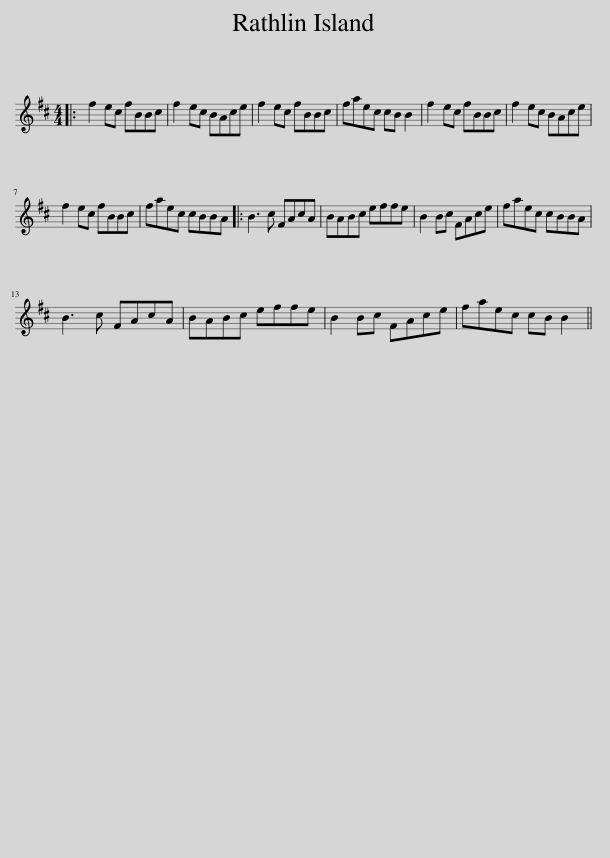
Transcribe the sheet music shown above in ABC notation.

X:1
L:1/8
M:4/4
I:linebreak $
K:Bmin
V:1 treble
V:1
|: f2 ec fBBc | f2 ec BAce | f2 ec fBBc | faec cB B2 | f2 ec fBBc | %5
 f2 ec BAce |$ f2 ec fBBc | faec cBBA |: B3 c FAcA | BABc effe | %10
 B2 Bc FAce | faec cBBA |$ B3 c FAcA | BABc effe | B2 Bc FAce | %15
 faec cB B2 || %16
